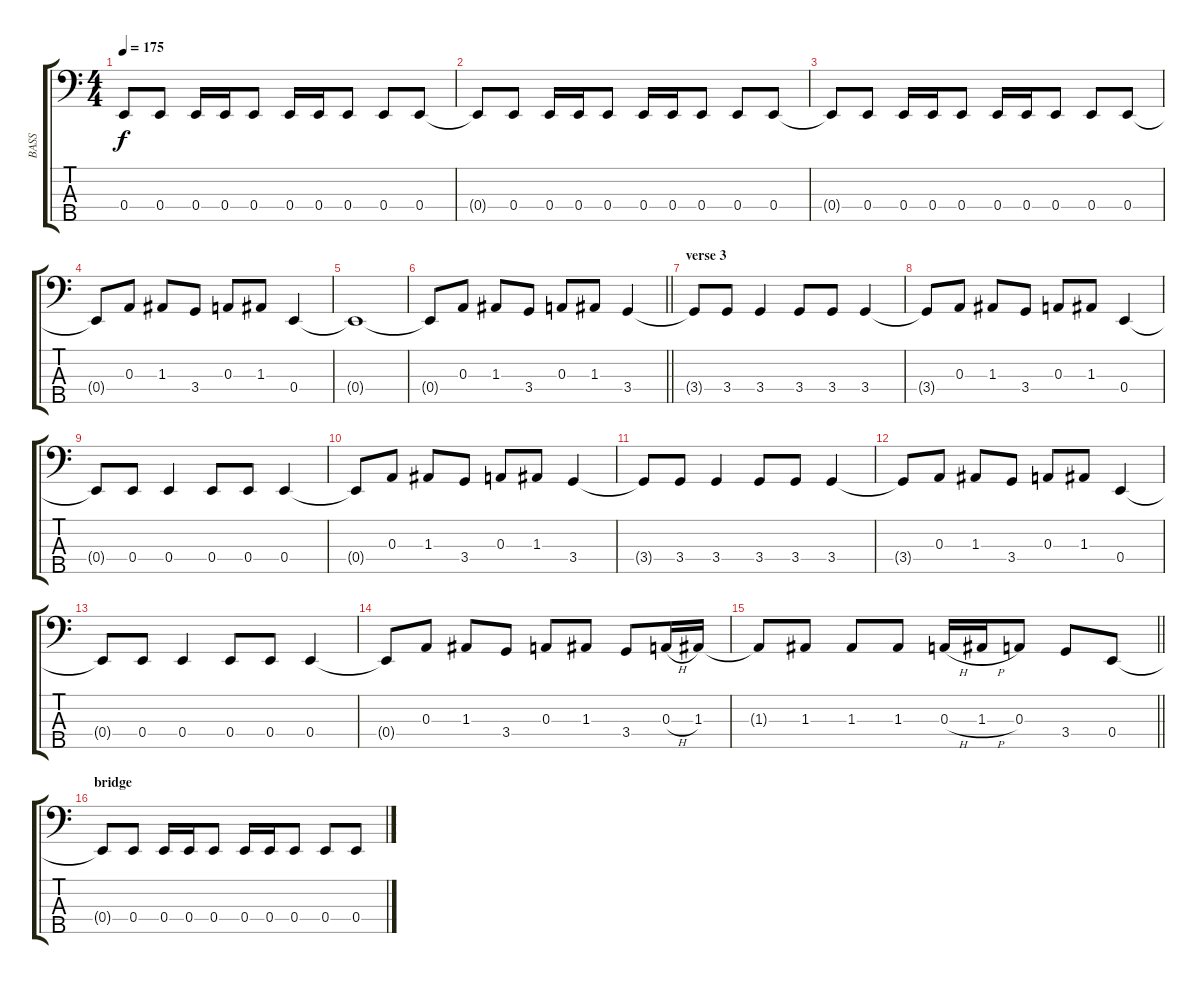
\track ("BASS" "BASS") {instrument electricbassfinger}
\staff {score tabs}
\tuning (G2 D2 A1 E1 B0) {hide}
\ts (4 4)
\tempo 175
\clef f4
\ks c
0.4{t}.8{dy f} 0.4.8 0.4.16 0.4.16 0.4.8 0.4.16 0.4.16 0.4.8 0.4.8 0.4.8 |
0.4{t}.8 0.4.8 0.4.16 0.4.16 0.4.8 0.4.16 0.4.16 0.4.8 0.4.8 0.4.8 |
0.4{t}.8 0.4.8 0.4.16 0.4.16 0.4.8 0.4.16 0.4.16 0.4.8 0.4.8 0.4.8 |
0.4{t}.8 0.3.8 1.3.8 3.4.8 0.3.8 1.3.8 0.4.4 |
0.4{t}.1 |
\barLineRight lightlight
0.4{t}.8 0.3.8 1.3.8 3.4.8 0.3.8 1.3.8 3.4.4 |
\section ("" "verse 3")
3.4{t}.8 3.4.8 3.4.4 3.4.8 3.4.8 3.4.4 |
3.4{t}.8 0.3.8 1.3.8 3.4.8 0.3.8 1.3.8 0.4.4 |
0.4{t}.8 0.4.8 0.4.4 0.4.8 0.4.8 0.4.4 |
0.4{t}.8 0.3.8 1.3.8 3.4.8 0.3.8 1.3.8 3.4.4 |
3.4{t}.8 3.4.8 3.4.4 3.4.8 3.4.8 3.4.4 |
3.4{t}.8 0.3.8 1.3.8 3.4.8 0.3.8 1.3.8 0.4.4 |
0.4{t}.8 0.4.8 0.4.4 0.4.8 0.4.8 0.4.4 |
0.4{t}.8 0.3.8 1.3.8 3.4.8 0.3.8 1.3.8 3.4.8 0.3{h}.16 1.3.16 |
\barLineRight lightlight
1.3{t}.8 1.3.8 1.3.8 1.3.8 0.3{h}.16 1.3{h}.16 0.3.8 3.4.8 0.4.8 |
\section ("" "bridge")
0.4{t}.8 0.4.8 0.4.16 0.4.16 0.4.8 0.4.16 0.4.16 0.4.8 0.4.8 0.4.8
